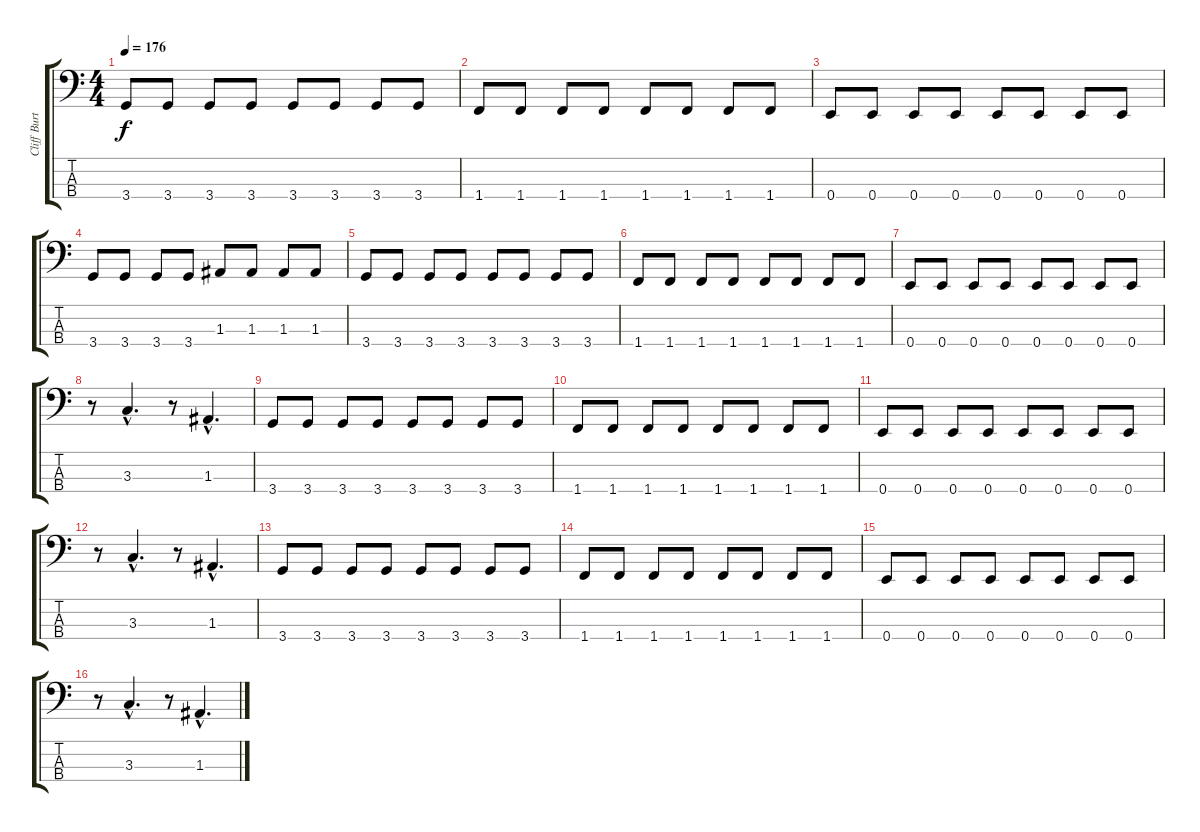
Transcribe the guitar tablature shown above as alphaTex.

\track ("Cliff Burton" "Cliff Burt") {instrument electricbasspick}
\staff {score tabs}
\tuning (G2 D2 A1 E1) {hide}
\ts (4 4)
\tempo 176
\clef f4
\ks c
3.4.8{dy f} 3.4.8 3.4.8 3.4.8 3.4.8 3.4.8 3.4.8 3.4.8 |
1.4.8 1.4.8 1.4.8 1.4.8 1.4.8 1.4.8 1.4.8 1.4.8 |
0.4.8 0.4.8 0.4.8 0.4.8 0.4.8 0.4.8 0.4.8 0.4.8 |
3.4.8 3.4.8 3.4.8 3.4.8 1.3.8 1.3.8 1.3.8 1.3.8 |
3.4.8 3.4.8 3.4.8 3.4.8 3.4.8 3.4.8 3.4.8 3.4.8 |
1.4.8 1.4.8 1.4.8 1.4.8 1.4.8 1.4.8 1.4.8 1.4.8 |
0.4.8 0.4.8 0.4.8 0.4.8 0.4.8 0.4.8 0.4.8 0.4.8 |
r.8 3.3{hac}.4{d} r.8 1.3{hac}.4{d} |
3.4.8 3.4.8 3.4.8 3.4.8 3.4.8 3.4.8 3.4.8 3.4.8 |
1.4.8 1.4.8 1.4.8 1.4.8 1.4.8 1.4.8 1.4.8 1.4.8 |
0.4.8 0.4.8 0.4.8 0.4.8 0.4.8 0.4.8 0.4.8 0.4.8 |
r.8 3.3{hac}.4{d} r.8 1.3{hac}.4{d} |
3.4.8 3.4.8 3.4.8 3.4.8 3.4.8 3.4.8 3.4.8 3.4.8 |
1.4.8 1.4.8 1.4.8 1.4.8 1.4.8 1.4.8 1.4.8 1.4.8 |
0.4.8 0.4.8 0.4.8 0.4.8 0.4.8 0.4.8 0.4.8 0.4.8 |
r.8 3.3{hac}.4{d} r.8 1.3{hac}.4{d}
